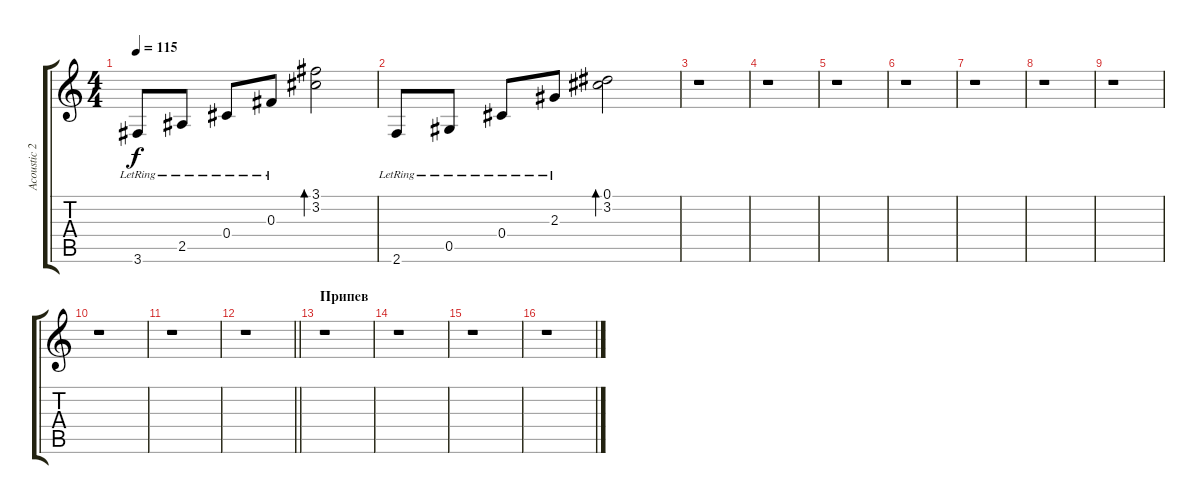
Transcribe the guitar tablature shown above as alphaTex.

\track ("Acoustic 2" "Acoustic 2") {instrument acousticguitarsteel}
\staff {score tabs}
\tuning (Eb4 Bb3 Gb3 Db3 Ab2 Eb2) {hide}
\ts (4 4)
\tempo 115
\clef g2
\ks c
3.6{lr}.8{dy f} 2.5{lr}.8 0.4{lr}.8 0.3{lr}.8 (3.1 3.2).2{bd 120} |
2.6{lr}.8 0.5{lr}.8 0.4{lr}.8 2.3{lr}.8 (0.1 3.2).2{bd 120} |
r.1 |
r.1 |
r.1 |
r.1 |
r.1 |
r.1 |
r.1 |
r.1 |
r.1 |
\barLineRight lightlight
r.1 |
\section ("" "Припев")
r.1 |
r.1 |
r.1 |
r.1
